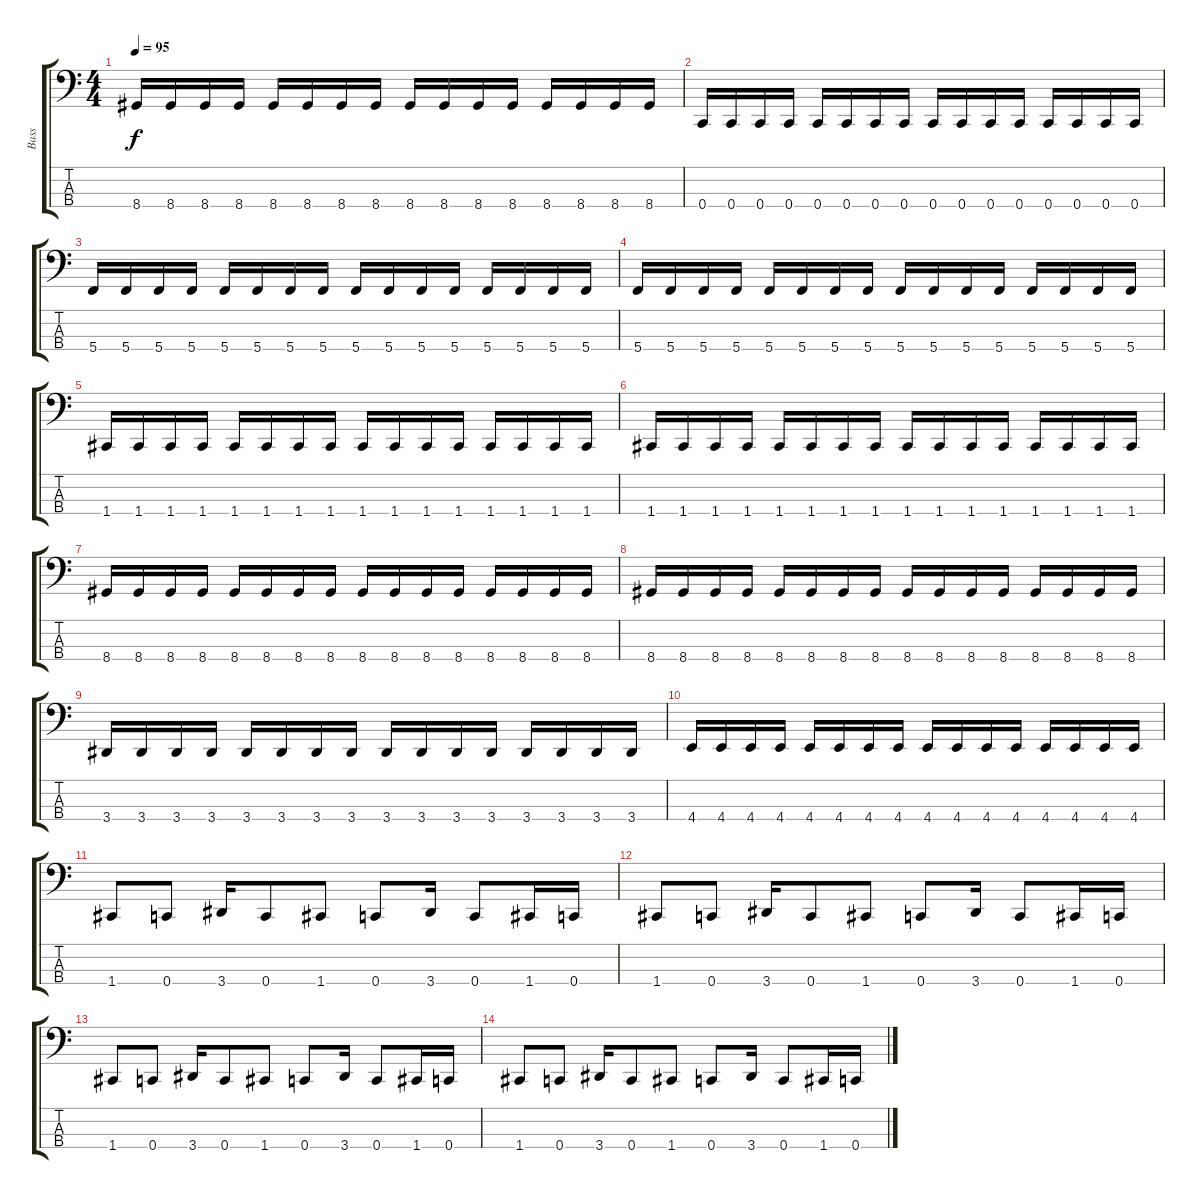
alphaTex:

\track ("Bass" "Bass") {instrument electricbassfinger}
\staff {score tabs}
\tuning (F2 C2 G1 C1) {hide}
\ts (4 4)
\tempo 95
\clef f4
\ks c
8.4.16{dy f} 8.4.16 8.4.16 8.4.16 8.4.16 8.4.16 8.4.16 8.4.16 8.4.16 8.4.16 8.4.16 8.4.16 8.4.16 8.4.16 8.4.16 8.4.16 |
0.4.16 0.4.16 0.4.16 0.4.16 0.4.16 0.4.16 0.4.16 0.4.16 0.4.16 0.4.16 0.4.16 0.4.16 0.4.16 0.4.16 0.4.16 0.4.16 |
5.4.16 5.4.16 5.4.16 5.4.16 5.4.16 5.4.16 5.4.16 5.4.16 5.4.16 5.4.16 5.4.16 5.4.16 5.4.16 5.4.16 5.4.16 5.4.16 |
5.4.16 5.4.16 5.4.16 5.4.16 5.4.16 5.4.16 5.4.16 5.4.16 5.4.16 5.4.16 5.4.16 5.4.16 5.4.16 5.4.16 5.4.16 5.4.16 |
1.4.16 1.4.16 1.4.16 1.4.16 1.4.16 1.4.16 1.4.16 1.4.16 1.4.16 1.4.16 1.4.16 1.4.16 1.4.16 1.4.16 1.4.16 1.4.16 |
1.4.16 1.4.16 1.4.16 1.4.16 1.4.16 1.4.16 1.4.16 1.4.16 1.4.16 1.4.16 1.4.16 1.4.16 1.4.16 1.4.16 1.4.16 1.4.16 |
8.4.16 8.4.16 8.4.16 8.4.16 8.4.16 8.4.16 8.4.16 8.4.16 8.4.16 8.4.16 8.4.16 8.4.16 8.4.16 8.4.16 8.4.16 8.4.16 |
8.4.16 8.4.16 8.4.16 8.4.16 8.4.16 8.4.16 8.4.16 8.4.16 8.4.16 8.4.16 8.4.16 8.4.16 8.4.16 8.4.16 8.4.16 8.4.16 |
3.4.16 3.4.16 3.4.16 3.4.16 3.4.16 3.4.16 3.4.16 3.4.16 3.4.16 3.4.16 3.4.16 3.4.16 3.4.16 3.4.16 3.4.16 3.4.16 |
4.4.16 4.4.16 4.4.16 4.4.16 4.4.16 4.4.16 4.4.16 4.4.16 4.4.16 4.4.16 4.4.16 4.4.16 4.4.16 4.4.16 4.4.16 4.4.16 |
1.4.8 0.4.8 3.4.16 0.4.8 1.4.8 0.4.8 3.4.16 0.4.8 1.4.16 0.4.16 |
1.4.8 0.4.8 3.4.16 0.4.8 1.4.8 0.4.8 3.4.16 0.4.8 1.4.16 0.4.16 |
1.4.8 0.4.8 3.4.16 0.4.8 1.4.8 0.4.8 3.4.16 0.4.8 1.4.16 0.4.16 |
1.4.8 0.4.8 3.4.16 0.4.8 1.4.8 0.4.8 3.4.16 0.4.8 1.4.16 0.4.16
